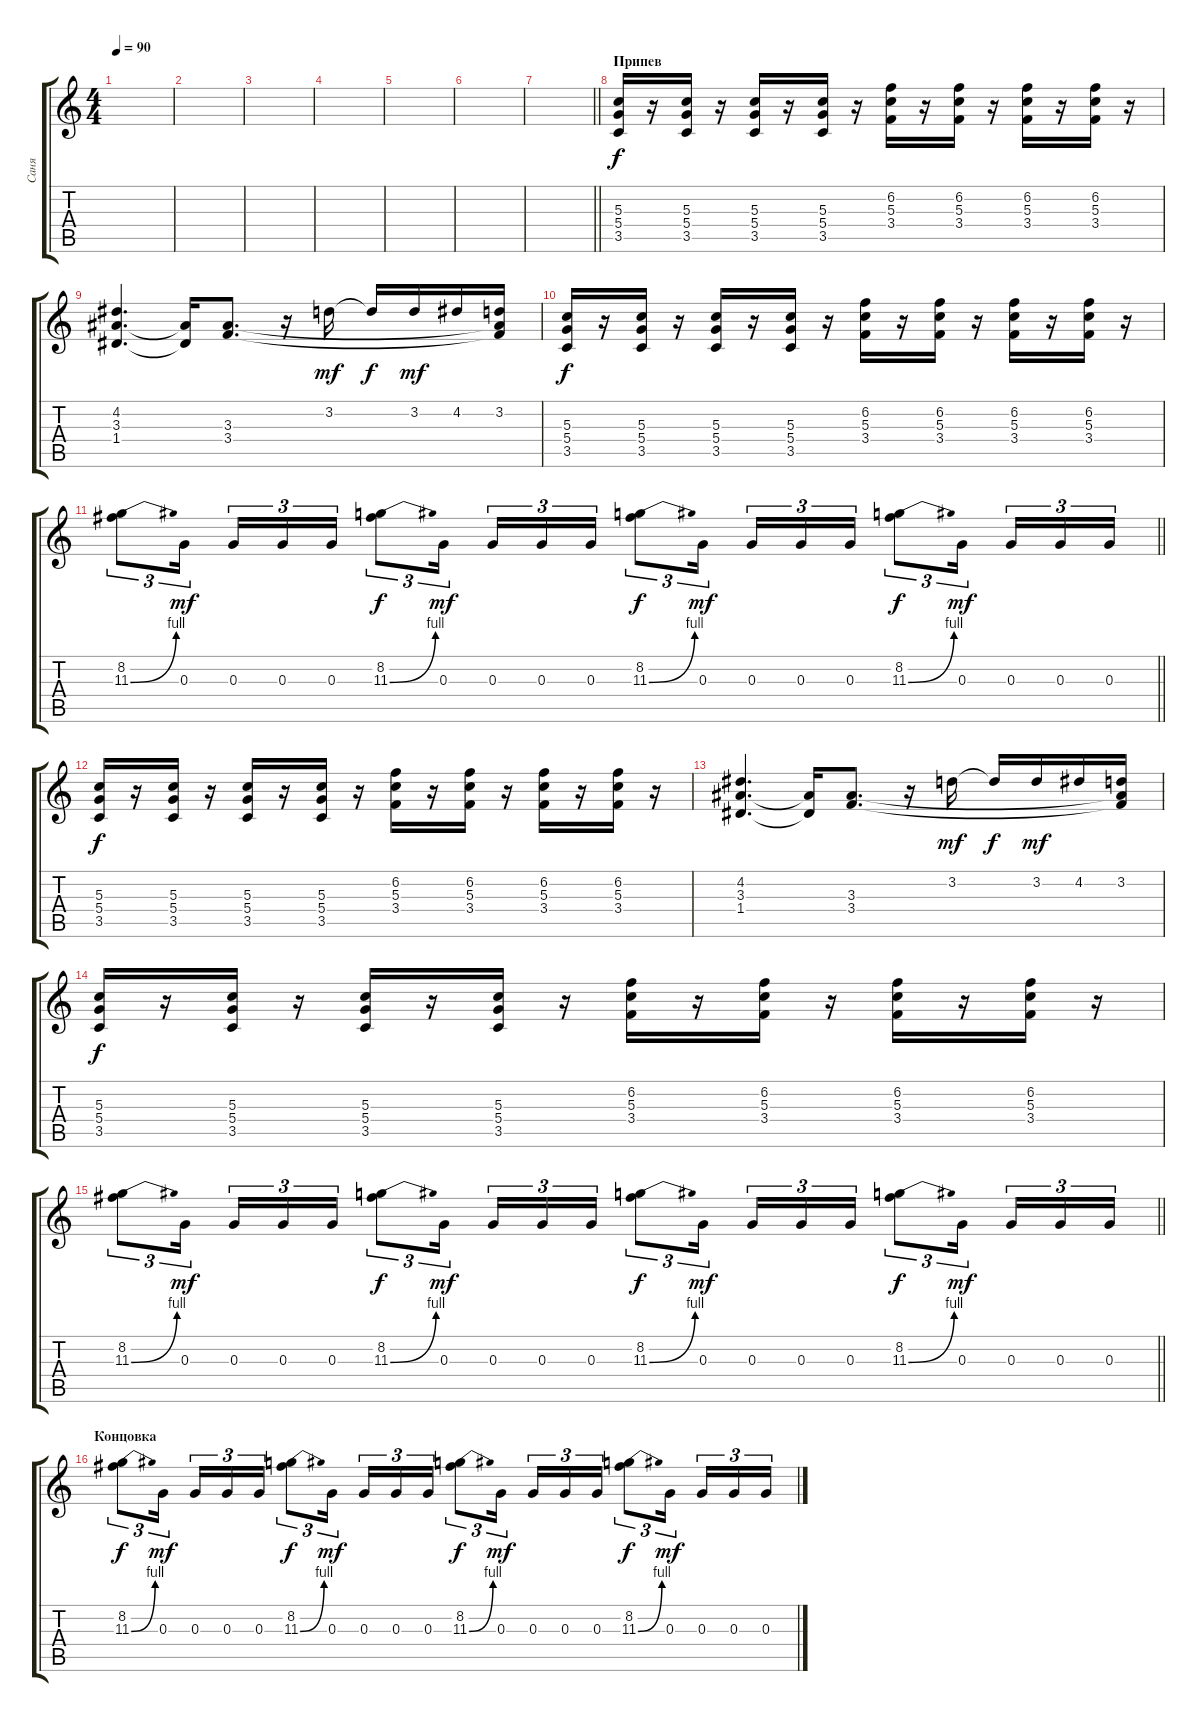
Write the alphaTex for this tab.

\track ("Саня" "Саня") {instrument distortionguitar}
\staff {score tabs}
\tuning (E4 B3 G3 D3 A2 E2) {hide}
\ts (4 4)
\tempo 90
\clef g2
\ks c
|
|
|
|
|
|
\barLineRight lightlight
|
\section ("" "Припев")
(5.3 5.4 3.5).16{dy f} r.16 (5.3 5.4 3.5).16 r.16 (5.3 5.4 3.5).16 r.16 (5.3 5.4 3.5).16 r.16 (6.2 5.3 3.4).16 r.16 (6.2 5.3 3.4).16 r.16 (6.2 5.3 3.4).16 r.16 (6.2 5.3 3.4).16 r.16 |
(4.2 3.3 1.4).4{d} (3.3{t} 1.4{t}).16 (3.3 3.4).8{d} r.16 3.2.16{dy mf} 3.2{t}.16{dy f} 3.2.16{dy mf} 4.2.16 (3.2 3.3{t} 3.4{t}).16 |
(5.3 5.4 3.5).16{dy f} r.16 (5.3 5.4 3.5).16 r.16 (5.3 5.4 3.5).16 r.16 (5.3 5.4 3.5).16 r.16 (6.2 5.3 3.4).16 r.16 (6.2 5.3 3.4).16 r.16 (6.2 5.3 3.4).16 r.16 (6.2 5.3 3.4).16 r.16 |
\barLineRight lightlight
(8.2 11.3{be (bend 0 0 60 4)}).8{tu (3 2)} 0.3.16{tu (3 2) dy mf beam splitsecondary} 0.3.16{tu (3 2)} 0.3.16{tu (3 2)} 0.3.16{tu (3 2)} (8.2 11.3{be (bend 0 0 60 4)}).8{tu (3 2) dy f} 0.3.16{tu (3 2) dy mf beam splitsecondary} 0.3.16{tu (3 2)} 0.3.16{tu (3 2)} 0.3.16{tu (3 2)} (8.2 11.3{be (bend 0 0 60 4)}).8{tu (3 2) dy f} 0.3.16{tu (3 2) dy mf beam splitsecondary} 0.3.16{tu (3 2)} 0.3.16{tu (3 2)} 0.3.16{tu (3 2)} (8.2 11.3{be (bend 0 0 60 4)}).8{tu (3 2) dy f} 0.3.16{tu (3 2) dy mf beam splitsecondary} 0.3.16{tu (3 2)} 0.3.16{tu (3 2)} 0.3.16{tu (3 2)} |
(5.3 5.4 3.5).16{dy f} r.16 (5.3 5.4 3.5).16 r.16 (5.3 5.4 3.5).16 r.16 (5.3 5.4 3.5).16 r.16 (6.2 5.3 3.4).16 r.16 (6.2 5.3 3.4).16 r.16 (6.2 5.3 3.4).16 r.16 (6.2 5.3 3.4).16 r.16 |
(4.2 3.3 1.4).4{d} (3.3{t} 1.4{t}).16 (3.3 3.4).8{d} r.16 3.2.16{dy mf} 3.2{t}.16{dy f} 3.2.16{dy mf} 4.2.16 (3.2 3.3{t} 3.4{t}).16 |
(5.3 5.4 3.5).16{dy f} r.16 (5.3 5.4 3.5).16 r.16 (5.3 5.4 3.5).16 r.16 (5.3 5.4 3.5).16 r.16 (6.2 5.3 3.4).16 r.16 (6.2 5.3 3.4).16 r.16 (6.2 5.3 3.4).16 r.16 (6.2 5.3 3.4).16 r.16 |
\barLineRight lightlight
(8.2 11.3{be (bend 0 0 60 4)}).8{tu (3 2)} 0.3.16{tu (3 2) dy mf beam splitsecondary} 0.3.16{tu (3 2)} 0.3.16{tu (3 2)} 0.3.16{tu (3 2)} (8.2 11.3{be (bend 0 0 60 4)}).8{tu (3 2) dy f} 0.3.16{tu (3 2) dy mf beam splitsecondary} 0.3.16{tu (3 2)} 0.3.16{tu (3 2)} 0.3.16{tu (3 2)} (8.2 11.3{be (bend 0 0 60 4)}).8{tu (3 2) dy f} 0.3.16{tu (3 2) dy mf beam splitsecondary} 0.3.16{tu (3 2)} 0.3.16{tu (3 2)} 0.3.16{tu (3 2)} (8.2 11.3{be (bend 0 0 60 4)}).8{tu (3 2) dy f} 0.3.16{tu (3 2) dy mf beam splitsecondary} 0.3.16{tu (3 2)} 0.3.16{tu (3 2)} 0.3.16{tu (3 2)} |
\section ("" "Концовка")
(8.2 11.3{be (bend 0 0 60 4)}).8{tu (3 2) dy f} 0.3.16{tu (3 2) dy mf beam splitsecondary} 0.3.16{tu (3 2)} 0.3.16{tu (3 2)} 0.3.16{tu (3 2)} (8.2 11.3{be (bend 0 0 60 4)}).8{tu (3 2) dy f} 0.3.16{tu (3 2) dy mf beam splitsecondary} 0.3.16{tu (3 2)} 0.3.16{tu (3 2)} 0.3.16{tu (3 2)} (8.2 11.3{be (bend 0 0 60 4)}).8{tu (3 2) dy f} 0.3.16{tu (3 2) dy mf beam splitsecondary} 0.3.16{tu (3 2)} 0.3.16{tu (3 2)} 0.3.16{tu (3 2)} (8.2 11.3{be (bend 0 0 60 4)}).8{tu (3 2) dy f} 0.3.16{tu (3 2) dy mf beam splitsecondary} 0.3.16{tu (3 2)} 0.3.16{tu (3 2)} 0.3.16{tu (3 2)}
